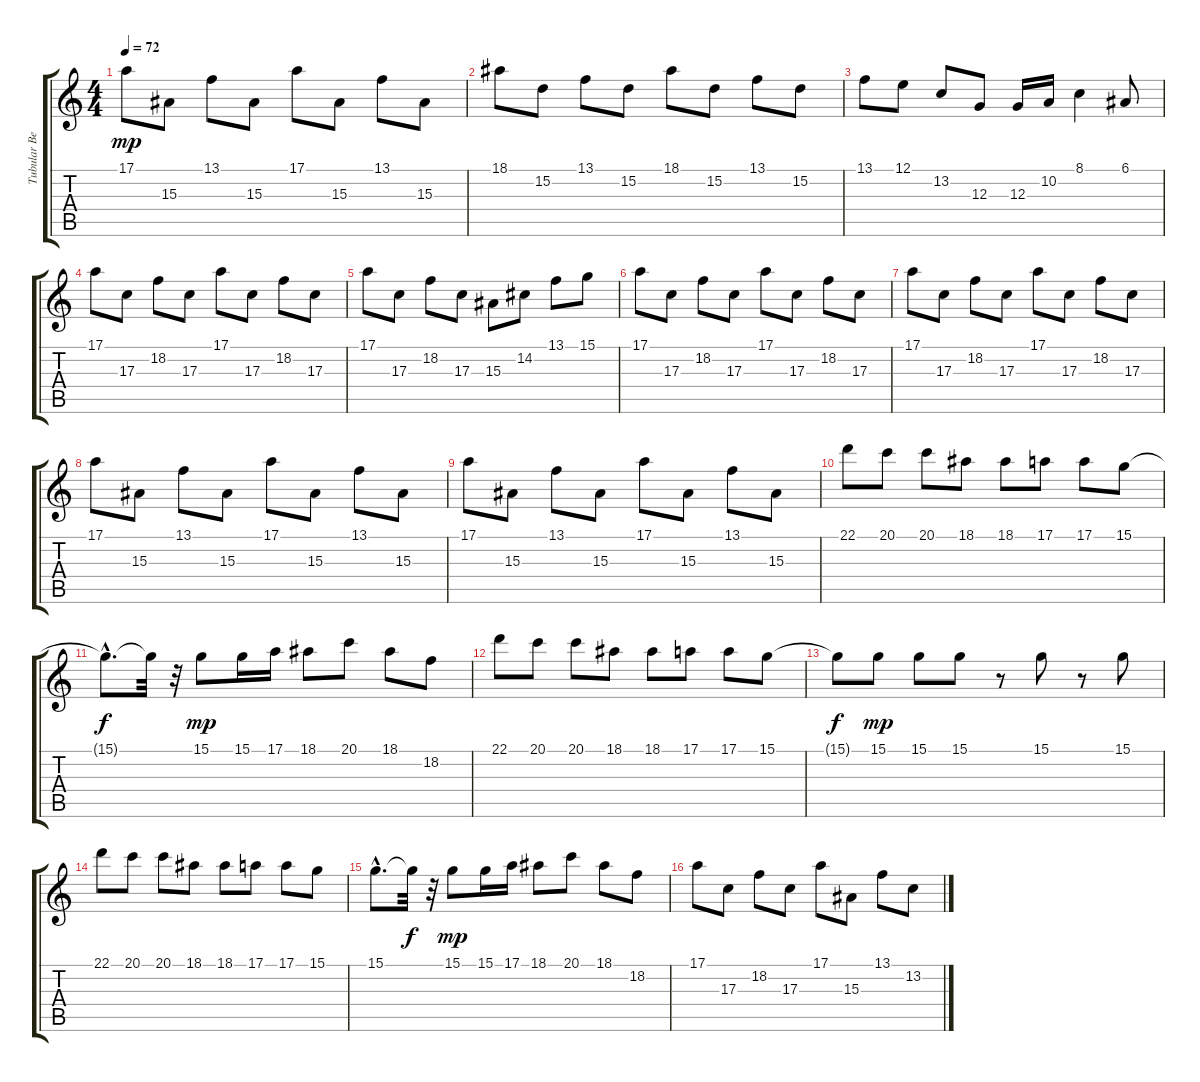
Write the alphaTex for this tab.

\track ("Tubular Bells" "Tubular Be") {instrument tubularbells}
\staff {score tabs}
\tuning (E4 B3 G3 D3 A2 E2) {hide}
\ts (4 4)
\tempo 72
\clef g2
\ks c
17.1.8{dy mp} 15.3.8 13.1.8 15.3.8 17.1.8 15.3.8 13.1.8 15.3.8 |
18.1.8 15.2.8 13.1.8 15.2.8 18.1.8 15.2.8 13.1.8 15.2.8 |
13.1.8 12.1.8 13.2.8 12.3.8 12.3.16 10.2.16 8.1.4 6.1.8 |
17.1.8 17.3.8 18.2.8 17.3.8 17.1.8 17.3.8 18.2.8 17.3.8 |
17.1.8 17.3.8 18.2.8 17.3.8 15.3.8 14.2.8 13.1.8 15.1.8 |
17.1.8 17.3.8 18.2.8 17.3.8 17.1.8 17.3.8 18.2.8 17.3.8 |
17.1.8 17.3.8 18.2.8 17.3.8 17.1.8 17.3.8 18.2.8 17.3.8 |
17.1.8 15.3.8 13.1.8 15.3.8 17.1.8 15.3.8 13.1.8 15.3.8 |
17.1.8 15.3.8 13.1.8 15.3.8 17.1.8 15.3.8 13.1.8 15.3.8 |
22.1.8 20.1.8 20.1.8 18.1.8 18.1.8 17.1.8 17.1.8 15.1.8 |
15.1{hac t}.8{d dy f} 15.1{t}.32 r.32 15.1.8{dy mp} 15.1.16 17.1.16 18.1.8 20.1.8 18.1.8 18.2.8 |
22.1.8 20.1.8 20.1.8 18.1.8 18.1.8 17.1.8 17.1.8 15.1.8 |
15.1{t}.8{dy f} 15.1.8{dy mp} 15.1.8 15.1.8 r.8 15.1.8 r.8 15.1.8 |
22.1.8 20.1.8 20.1.8 18.1.8 18.1.8 17.1.8 17.1.8 15.1.8 |
15.1{hac}.8{d} 15.1{t}.32{dy f} r.32 15.1.8{dy mp} 15.1.16 17.1.16 18.1.8 20.1.8 18.1.8 18.2.8 |
17.1.8 17.3.8 18.2.8 17.3.8 17.1.8 15.3.8 13.1.8 13.2.8
